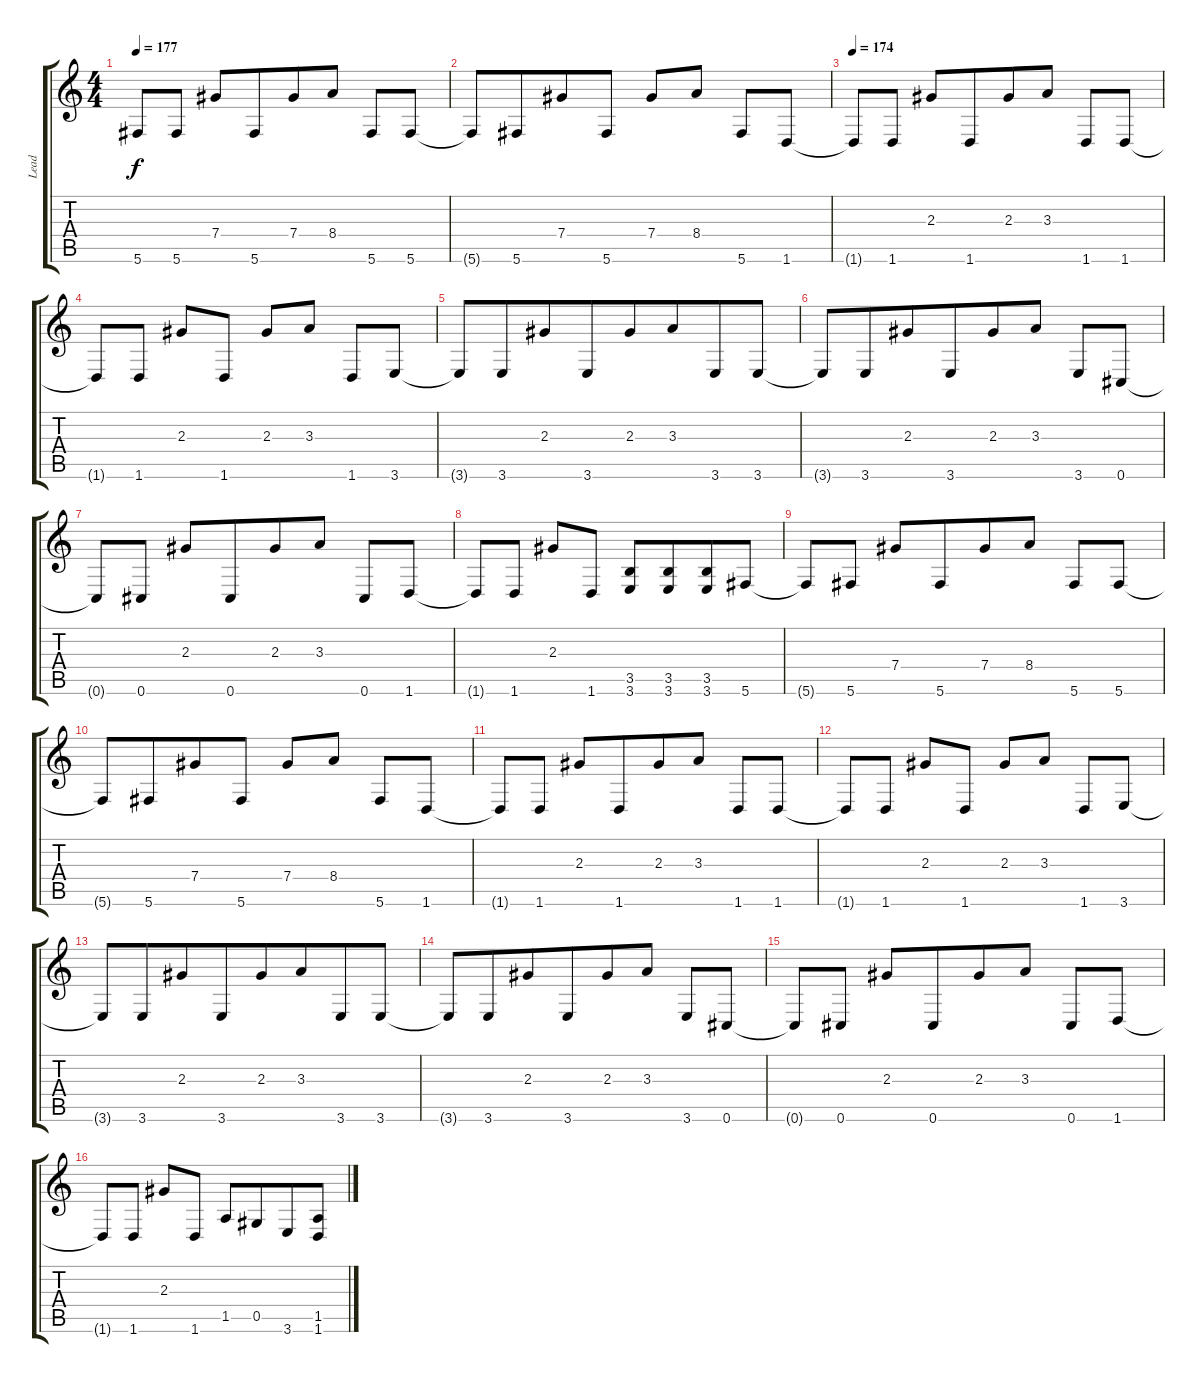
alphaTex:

\track ("Lead" "Lead") {instrument distortionguitar}
\staff {score tabs}
\tuning (Eb4 Bb3 Gb3 Db3 Ab2 Db2) {hide}
\ts (4 4)
\tempo 177
\clef g2
\ks c
5.6{t}.8{dy f} 5.6.8 7.4.8 5.6.8{beam merge} 7.4.8{beam merge} 8.4.8 5.6.8{beam merge} 5.6.8 |
5.6{t}.8 5.6.8{beam merge} 7.4.8{beam merge} 5.6.8 7.4.8 8.4.8 5.6.8{beam merge} 1.6.8 |
\tempo 174
1.6{t}.8{beam merge} 1.6.8 2.3.8{beam merge} 1.6.8{beam merge} 2.3.8 3.3.8 1.6.8{beam merge} 1.6.8 |
1.6{t}.8 1.6.8 2.3.8 1.6.8 2.3.8 3.3.8 1.6.8{beam merge} 3.6.8 |
3.6{t}.8 3.6.8{beam merge} 2.3.8{beam merge} 3.6.8{beam merge} 2.3.8 3.3.8{beam merge} 3.6.8 3.6.8 |
3.6{t}.8 3.6.8{beam merge} 2.3.8{beam merge} 3.6.8{beam merge} 2.3.8 3.3.8 3.6.8 0.6.8 |
0.6{t}.8 0.6.8 2.3.8{beam merge} 0.6.8{beam merge} 2.3.8{beam merge} 3.3.8 0.6.8 1.6.8 |
1.6{t}.8 1.6.8 2.3.8 1.6.8 (3.5 3.6).8{beam merge} (3.5 3.6).8{beam merge} (3.5 3.6).8 5.6.8 |
5.6{t}.8 5.6.8 7.4.8 5.6.8{beam merge} 7.4.8{beam merge} 8.4.8 5.6.8{beam merge} 5.6.8 |
5.6{t}.8 5.6.8{beam merge} 7.4.8{beam merge} 5.6.8 7.4.8 8.4.8 5.6.8{beam merge} 1.6.8 |
1.6{t}.8{beam merge} 1.6.8 2.3.8{beam merge} 1.6.8{beam merge} 2.3.8 3.3.8 1.6.8{beam merge} 1.6.8 |
1.6{t}.8 1.6.8 2.3.8 1.6.8 2.3.8 3.3.8 1.6.8{beam merge} 3.6.8 |
3.6{t}.8 3.6.8{beam merge} 2.3.8{beam merge} 3.6.8{beam merge} 2.3.8 3.3.8{beam merge} 3.6.8 3.6.8 |
3.6{t}.8 3.6.8{beam merge} 2.3.8{beam merge} 3.6.8{beam merge} 2.3.8 3.3.8 3.6.8 0.6.8 |
0.6{t}.8 0.6.8 2.3.8{beam merge} 0.6.8{beam merge} 2.3.8{beam merge} 3.3.8 0.6.8 1.6.8 |
1.6{t}.8 1.6.8 2.3.8 1.6.8 1.5.8{beam merge} 0.5.8{beam merge} 3.6.8 (1.5 1.6).8
